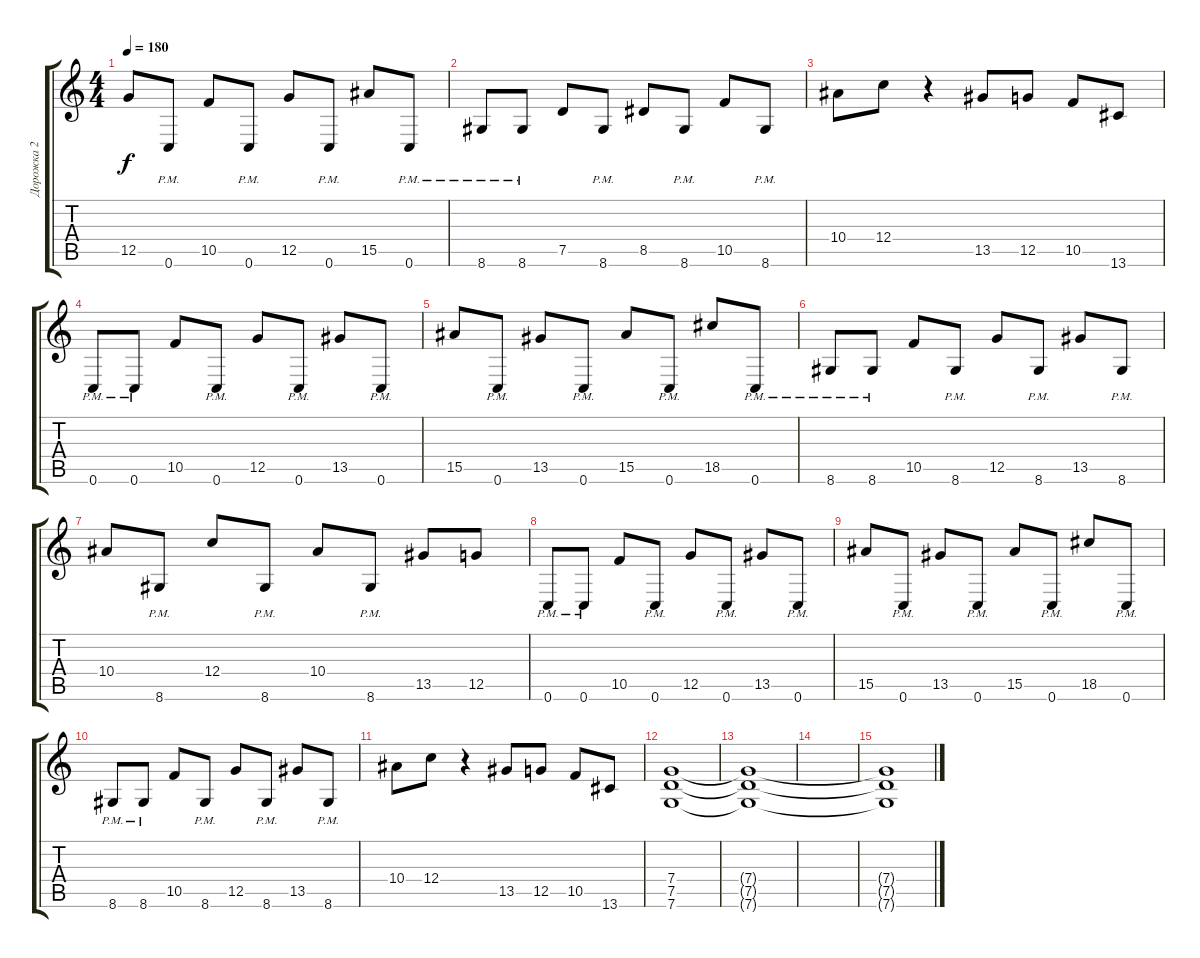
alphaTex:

\track ("Дорожка 2" "Дорожка 2") {instrument distortionguitar}
\staff {score tabs}
\tuning (D4 A3 F3 C3 G2 C2) {hide}
\ts (4 4)
\tempo 180
\clef g2
\ks c
12.5.8{dy f} 0.6{pm}.8 10.5.8 0.6{pm}.8 12.5.8 0.6{pm}.8 15.5.8 0.6{pm}.8 |
8.6{pm}.8 8.6{pm}.8 7.5.8 8.6{pm}.8 8.5.8 8.6{pm}.8 10.5.8 8.6{pm}.8 |
10.4.8 12.4.8 r.4 13.5.8 12.5.8 10.5.8 13.6.8 |
0.6{pm}.8 0.6{pm}.8 10.5.8 0.6{pm}.8 12.5.8 0.6{pm}.8 13.5.8 0.6{pm}.8 |
15.5.8 0.6{pm}.8 13.5.8 0.6{pm}.8 15.5.8 0.6{pm}.8 18.5.8 0.6{pm}.8 |
8.6{pm}.8 8.6{pm}.8 10.5.8 8.6{pm}.8 12.5.8 8.6{pm}.8 13.5.8 8.6{pm}.8 |
10.4.8 8.6{pm}.8 12.4.8 8.6{pm}.8 10.4.8 8.6{pm}.8 13.5.8 12.5.8 |
0.6{pm}.8 0.6{pm}.8 10.5.8 0.6{pm}.8 12.5.8 0.6{pm}.8 13.5.8 0.6{pm}.8 |
15.5.8 0.6{pm}.8 13.5.8 0.6{pm}.8 15.5.8 0.6{pm}.8 18.5.8 0.6{pm}.8 |
8.6{pm}.8 8.6{pm}.8 10.5.8 8.6{pm}.8 12.5.8 8.6{pm}.8 13.5.8 8.6{pm}.8 |
10.4.8 12.4.8 r.4 13.5.8 12.5.8 10.5.8 13.6.8 |
(7.4 7.5 7.6).1 |
(7.4{t} 7.5{t} 7.6{t}).1 |
|
(7.4{t} 7.5{t} 7.6{t}).1
